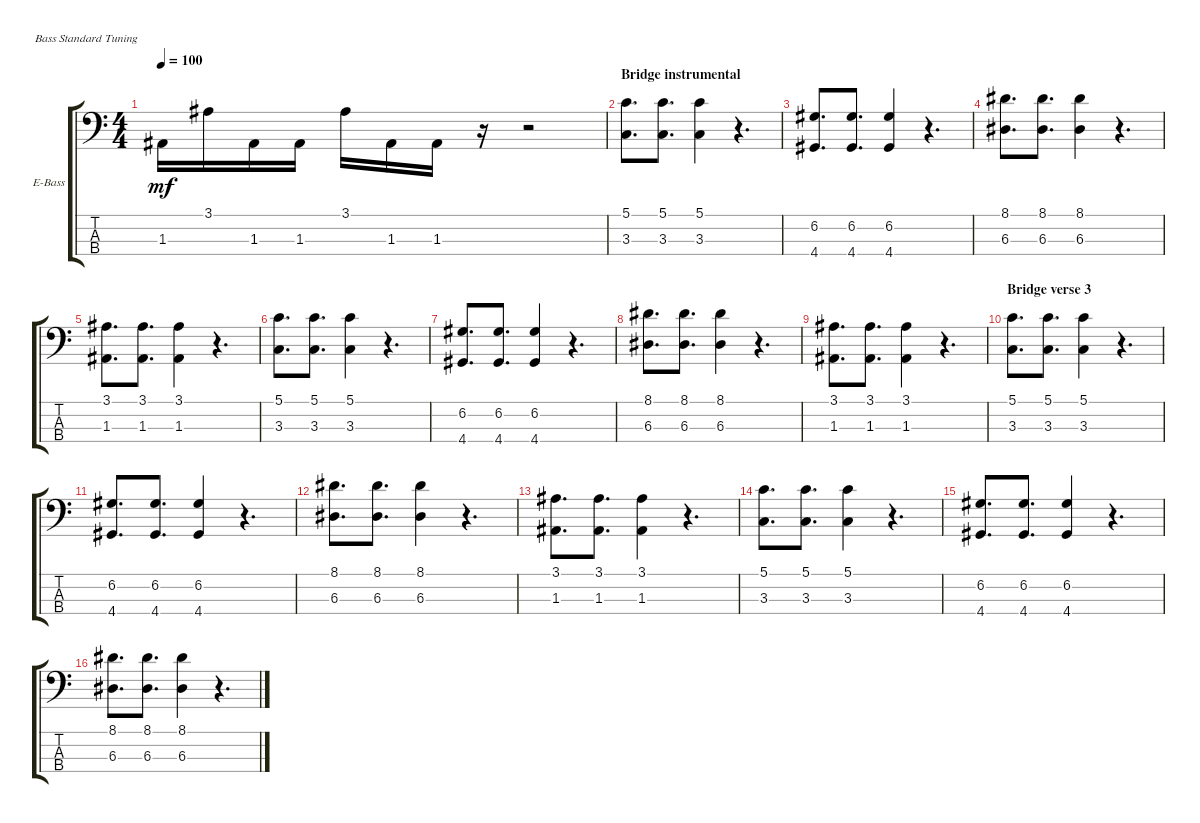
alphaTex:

\defaultSystemsLayout 4
\bracketExtendMode groupsimilarinstruments
\firstSystemTrackNameOrientation horizontal
\otherSystemsTrackNameOrientation horizontal
\track ("Wolstenholme Clean Bass" "E-Bass") {instrument electricbassfinger}
\staff {score tabs}
\tuning (G2 D2 A1 E1)
\ts (4 4)
\tempo 100
\clef f4
\ks c
1.3.16{dy mf} 3.1.16 1.3.16 1.3.16 3.1.16 1.3.16 1.3.16 r.16 r.2 |
\section ("" "Bridge instrumental")
(3.3 5.1).8{d} (3.3 5.1).8{d} (5.1 3.3).4 r.4{d} |
(4.4 6.2).8{d} (6.2 4.4).8{d} (6.2 4.4).4 r.4{d} |
(8.1 6.3).8{d} (8.1 6.3).8{d} (8.1 6.3).4 r.4{d} |
(1.3 3.1).8{d} (3.1 1.3).8{d} (3.1 1.3).4 r.4{d} |
(3.3 5.1).8{d} (3.3 5.1).8{d} (5.1 3.3).4 r.4{d} |
(4.4 6.2).8{d} (6.2 4.4).8{d} (6.2 4.4).4 r.4{d} |
(8.1 6.3).8{d} (8.1 6.3).8{d} (8.1 6.3).4 r.4{d} |
(1.3 3.1).8{d} (3.1 1.3).8{d} (3.1 1.3).4 r.4{d} |
\section ("" "Bridge verse 3")
(3.3 5.1).8{d} (3.3 5.1).8{d} (5.1 3.3).4 r.4{d} |
(4.4 6.2).8{d} (6.2 4.4).8{d} (6.2 4.4).4 r.4{d} |
(8.1 6.3).8{d} (8.1 6.3).8{d} (8.1 6.3).4 r.4{d} |
(1.3 3.1).8{d} (3.1 1.3).8{d} (3.1 1.3).4 r.4{d} |
(3.3 5.1).8{d} (3.3 5.1).8{d} (5.1 3.3).4 r.4{d} |
(4.4 6.2).8{d} (6.2 4.4).8{d} (6.2 4.4).4 r.4{d} |
(8.1 6.3).8{d} (8.1 6.3).8{d} (8.1 6.3).4 r.4{d}
